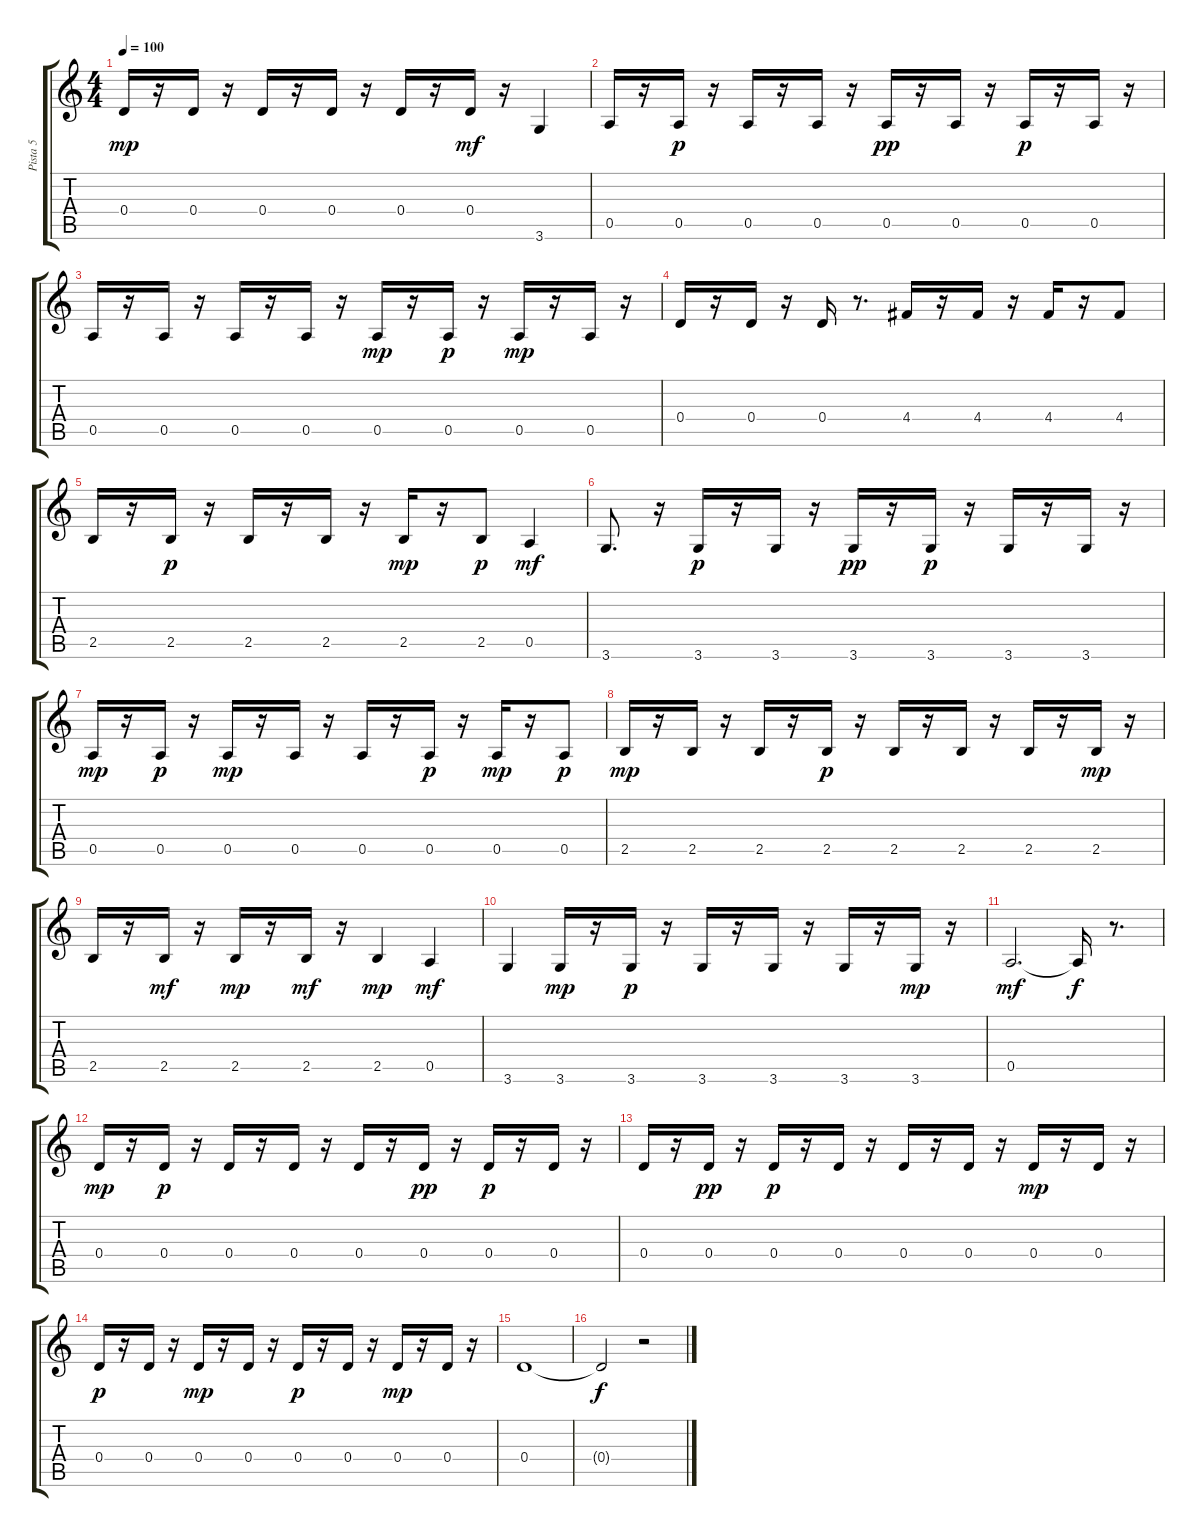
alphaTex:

\track ("Pista 5" "Pista 5") {instrument acousticguitarsteel}
\staff {score tabs}
\tuning (E4 B3 G3 D3 A2 E2) {hide}
\ts (4 4)
\tempo 100
\clef g2
\ks c
0.4.16{dy mp} r.16 0.4.16 r.16 0.4.16 r.16 0.4.16 r.16 0.4.16 r.16 0.4.16{dy mf} r.16 3.6.4 |
0.5.16 r.16 0.5.16{dy p} r.16 0.5.16 r.16 0.5.16 r.16 0.5.16{dy pp} r.16 0.5.16 r.16 0.5.16{dy p} r.16 0.5.16 r.16 |
0.5.16 r.16 0.5.16 r.16 0.5.16 r.16 0.5.16 r.16 0.5.16{dy mp} r.16 0.5.16{dy p} r.16 0.5.16{dy mp} r.16 0.5.16 r.16 |
0.4.16 r.16 0.4.16 r.16 0.4.16 r.8{d} 4.4.16 r.16 4.4.16 r.16 4.4.16 r.16 4.4.8 |
2.5.16 r.16 2.5.16{dy p} r.16 2.5.16 r.16 2.5.16 r.16 2.5.16{dy mp} r.16 2.5.8{dy p} 0.5.4{dy mf} |
3.6.8{d} r.16 3.6.16{dy p} r.16 3.6.16 r.16 3.6.16{dy pp} r.16 3.6.16{dy p} r.16 3.6.16 r.16 3.6.16 r.16 |
0.5.16{dy mp} r.16 0.5.16{dy p} r.16 0.5.16{dy mp} r.16 0.5.16 r.16 0.5.16 r.16 0.5.16{dy p} r.16 0.5.16{dy mp} r.16 0.5.8{dy p} |
2.5.16{dy mp} r.16 2.5.16 r.16 2.5.16 r.16 2.5.16{dy p} r.16 2.5.16 r.16 2.5.16 r.16 2.5.16 r.16 2.5.16{dy mp} r.16 |
2.5.16 r.16 2.5.16{dy mf} r.16 2.5.16{dy mp} r.16 2.5.16{dy mf} r.16 2.5.4{dy mp} 0.5.4{dy mf} |
3.6.4 3.6.16{dy mp} r.16 3.6.16{dy p} r.16 3.6.16 r.16 3.6.16 r.16 3.6.16 r.16 3.6.16{dy mp} r.16 |
0.5.2{d dy mf} 0.5{t}.16{dy f} r.8{d} |
0.4.16{dy mp} r.16 0.4.16{dy p} r.16 0.4.16 r.16 0.4.16 r.16 0.4.16 r.16 0.4.16{dy pp} r.16 0.4.16{dy p} r.16 0.4.16 r.16 |
0.4.16 r.16 0.4.16{dy pp} r.16 0.4.16{dy p} r.16 0.4.16 r.16 0.4.16 r.16 0.4.16 r.16 0.4.16{dy mp} r.16 0.4.16 r.16 |
0.4.16{dy p} r.16 0.4.16 r.16 0.4.16{dy mp} r.16 0.4.16 r.16 0.4.16{dy p} r.16 0.4.16 r.16 0.4.16{dy mp} r.16 0.4.16 r.16 |
0.4.1 |
0.4{t}.2{dy f} r.2
